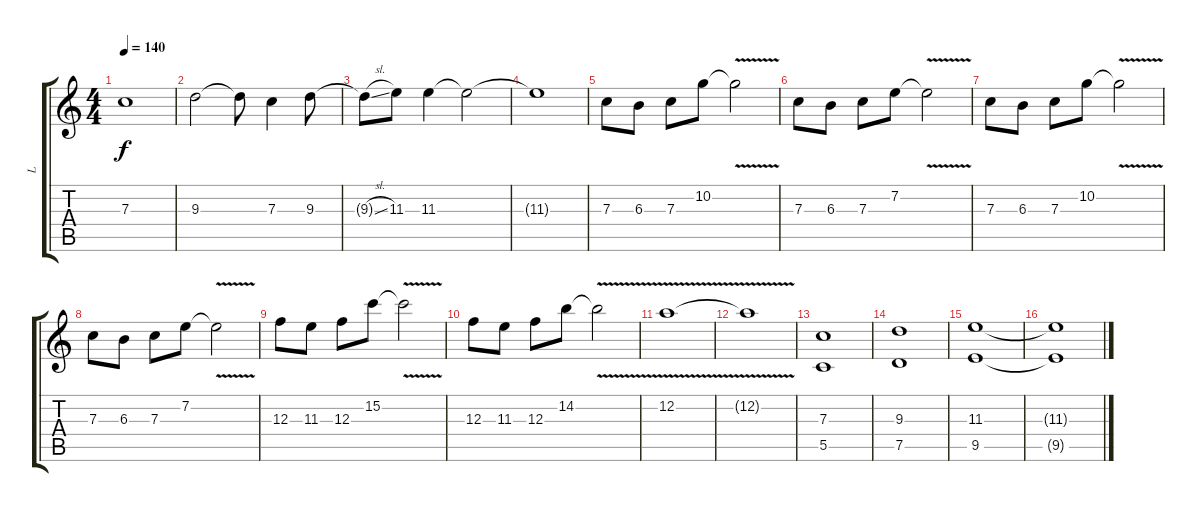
\track ("L" "L") {instrument overdrivenguitar}
\staff {score tabs}
\tuning (D4 A3 F3 C3 G2 C2) {hide}
\ts (4 4)
\tempo 140
\clef g2
\ks c
7.3.1{dy f} |
9.3.2 9.3{t}.8 7.3.4 9.3.8 |
9.3{sl t}.8 11.3.8 11.3.4 11.3{t}.2 |
11.3{t}.1 |
7.3.8 6.3.8 7.3.8 10.2.8 10.2{v t}.2 |
7.3.8 6.3.8 7.3.8 7.2.8 7.2{v t}.2 |
7.3.8 6.3.8 7.3.8 10.2.8 10.2{v t}.2 |
7.3.8 6.3.8 7.3.8 7.2.8 7.2{v t}.2 |
12.3.8 11.3.8 12.3.8 15.2.8 15.2{v t}.2 |
12.3.8 11.3.8 12.3.8 14.2.8 14.2{v t}.2 |
12.2{v}.1 |
12.2{v t}.1 |
(7.3 5.5).1 |
(9.3 7.5).1 |
(11.3 9.5).1 |
(11.3{t} 9.5{t}).1
